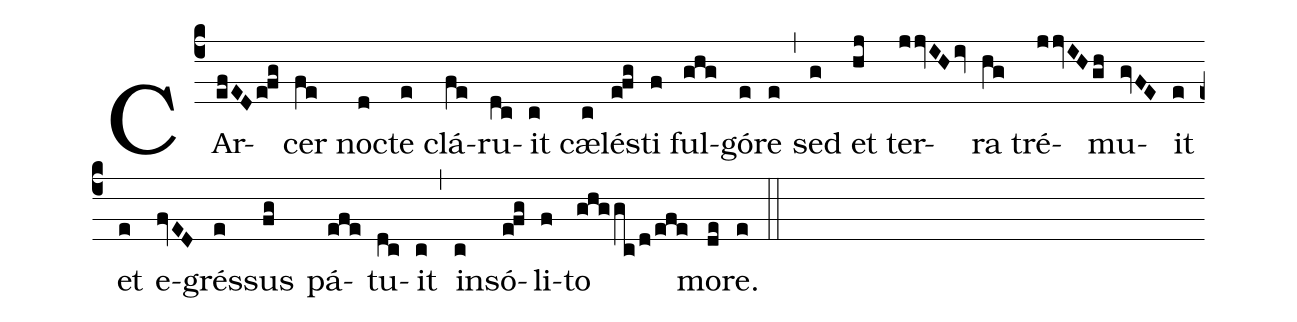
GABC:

%%
(c4)
CAr(efEDe!fg)cer(fe) noc(d)te(e) clá(fe)ru(dc)it(c) cæ(c)lés(e!fg)ti(f) ful(ghg)gó(e)re(e) (,)
sed(g) et(hj) ter(jjvIHiv)ra(hg) tré(jjvIHgh)mu(gvFE)it(e) et(e) e(fvED)grés(e)sus(fg) pá(efe)tu(dc)it(c) (,)
in(c)só(e!fg)li(f)to(ghg/gc/d/efe) mo(de)re.(e) (::)
